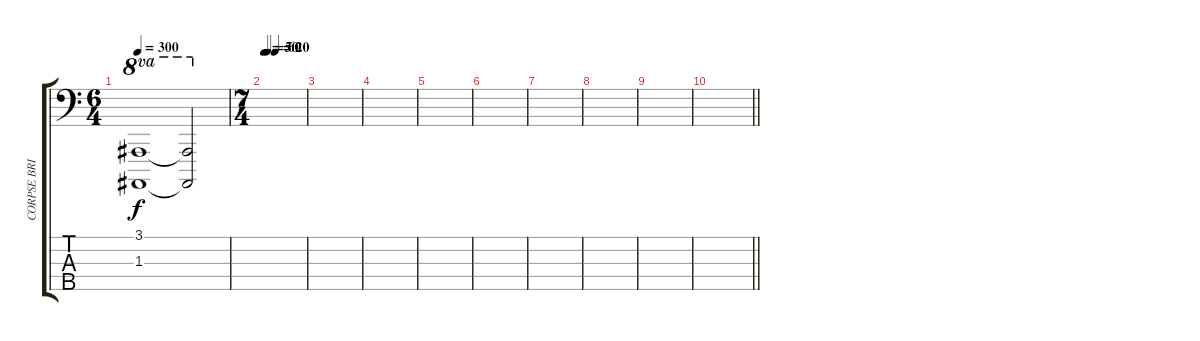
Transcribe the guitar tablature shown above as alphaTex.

\track ("CORPSE BRIDE" "CORPSE BRI") {instrument acousticgrandpiano}
\staff {score tabs}
\tuning (G2 D2 A1 E1 B0) {hide}
\ts (6 4)
\tempo 300
\clef f4
\ks c
(3.1 1.3).1{ot 8va dy f} (3.1{t} 1.3{t}).2{ot 8va} |
\ts (7 4)
\tempo 50
\tempo (60 0.07142857142857142)
\tempo (20 0.2619047619047619)
|
|
|
|
|
|
|
|
\barLineRight lightlight
